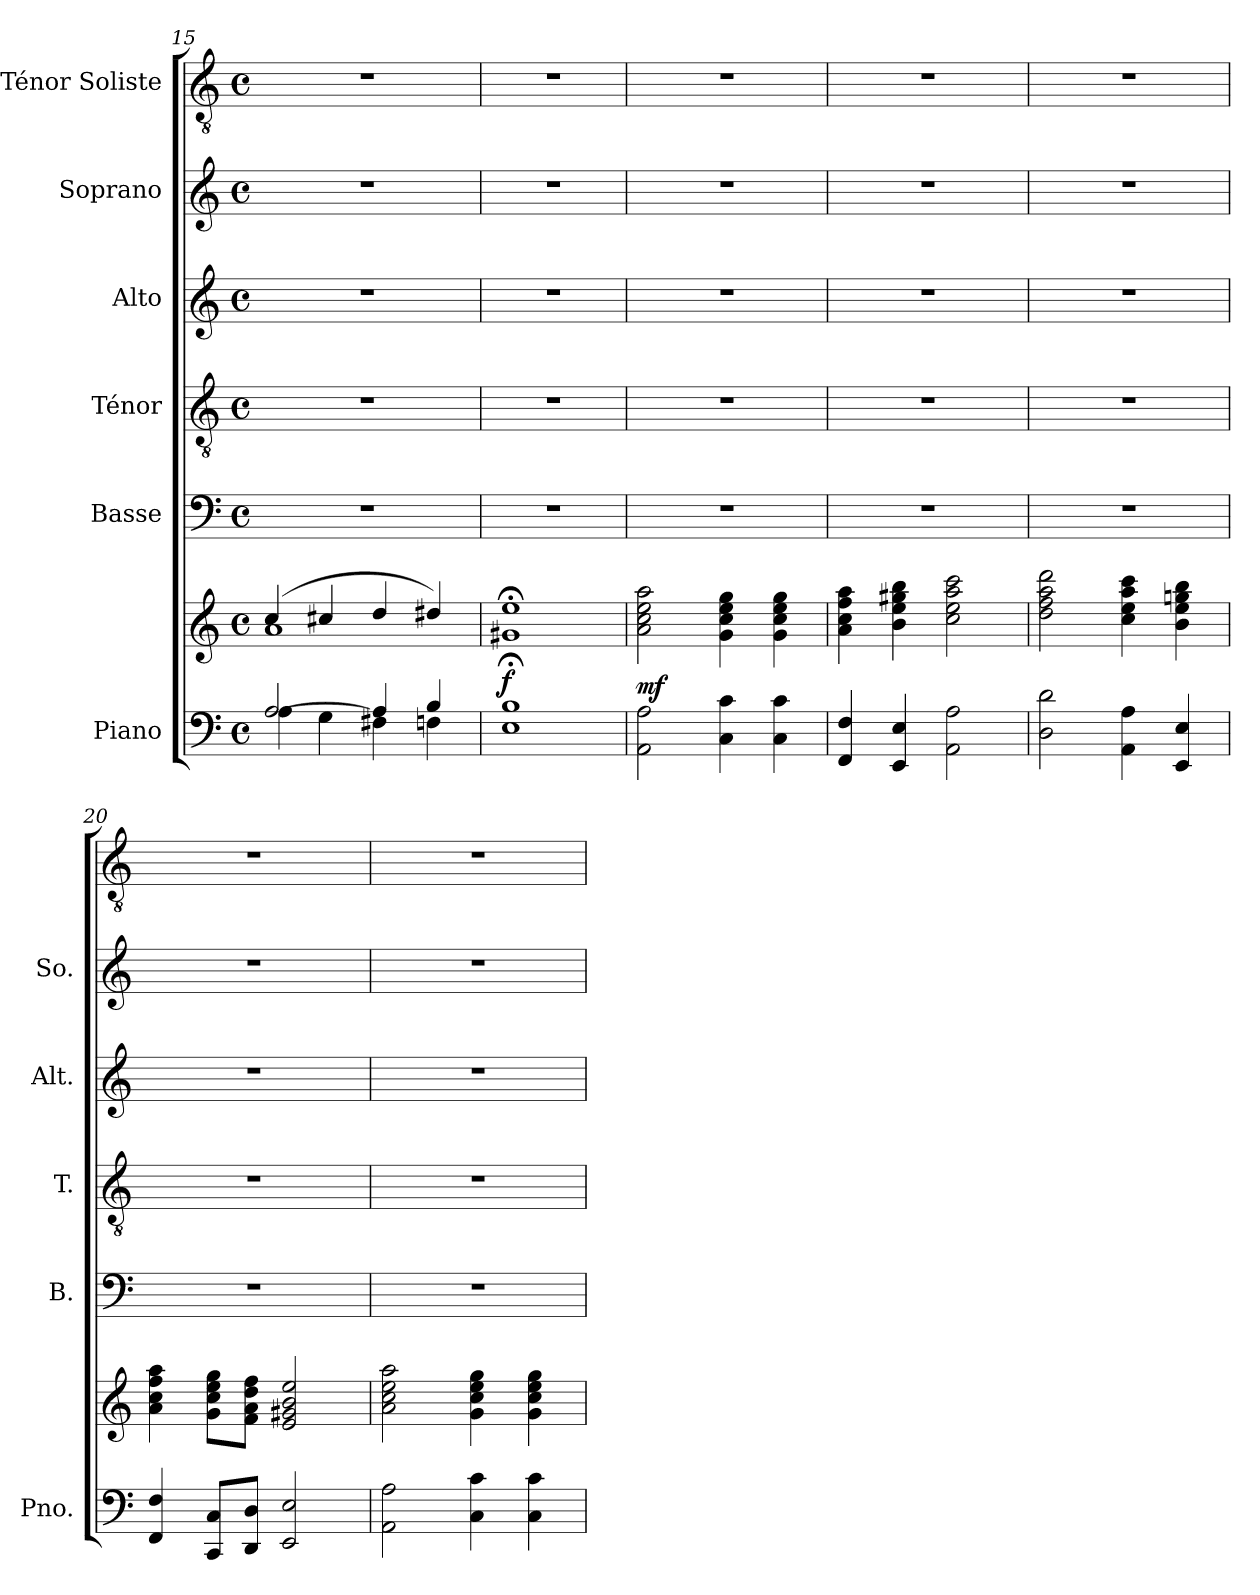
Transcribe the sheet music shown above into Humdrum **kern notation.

**kern	**kern	**dynam	**kern	**kern	**kern	**kern	**kern
*part6	*part6	*part6	*part5	*part4	*part3	*part2	*part1
*staff7	*staff6	*staff6/7	*staff5	*staff4	*staff3	*staff2	*staff1
*I"Piano	*	*	*I"Basse	*I"Ténor	*I"Alto	*I"Soprano	*I"Ténor Soliste
*I'Pno.	*	*	*I'B.	*I'T.	*I'Alt.	*I'So.	*
*clefF4	*clefG2	*	*clefF4	*clefGv2	*clefG2	*clefG2	*clefGv2
*k[]	*k[]	*	*k[]	*k[]	*k[]	*k[]	*k[]
*M4/4	*M4/4	*	*M4/4	*M4/4	*M4/4	*M4/4	*M4/4
*met(c)	*met(c)	*	*met(c)	*met(c)	*met(c)	*met(c)	*met(c)
=15	=15	=15	=15	=15	=15	=15	=15
*^	*^	*	*	*	*	*	*
[2A/	4A\	(4cc/	1a	.	1r	1r	1r	1r	1r
.	4G\	4cc#X/	.	.	.	.	.	.	.
4A/]	4F#X\	4dd/	.	.	.	.	.	.	.
4B/	4Fn\	4dd#X/)	.	.	.	.	.	.	.
=16	=16	=16	=16	=16	=16	=16	=16	=16	=16
!	!	!	!	!LO:DY:a=2	!	!	!	!	!
*v	*v	*	*	*	*	*	*	*	*
1E; 1B;	1ee;<	1g#X	f	1r	1r	1r	1r	1r
=17	=17	=17	=17	=17	=17	=17	=17	=17
!	!	!	!LO:DY:a=2	!	!	!	!	!
*	*v	*v	*	*	*	*	*	*
2AA\ 2A\	2a\ 2cc\ 2ee\ 2aa\	mf	1r	1r	1r	1r	1r
4C\ 4c\	4g\ 4cc\ 4ee\ 4gg\	.	.	.	.	.	.
4C\ 4c\	4g\ 4cc\ 4ee\ 4gg\	.	.	.	.	.	.
!!LO:LB:g=z
=18	=18	=18	=18	=18	=18	=18	=18
4FF/ 4F/	4a\ 4cc\ 4ff\ 4aa\	.	1r	1r	1r	1r	1r
4EE/ 4E/	4b\ 4ee\ 4gg#X\ 4bb\	.	.	.	.	.	.
2AA\ 2A\	2cc\ 2ee\ 2aa\ 2ccc\	.	.	.	.	.	.
=19	=19	=19	=19	=19	=19	=19	=19
2D\ 2d\	2dd\ 2ff\ 2aa\ 2ddd\	.	1r	1r	1r	1r	1r
4AA\ 4A\	4cc\ 4ee\ 4aa\ 4ccc\	.	.	.	.	.	.
4EE/ 4E/	4b\ 4ee\ 4ggn\ 4bb\	.	.	.	.	.	.
=20	=20	=20	=20	=20	=20	=20	=20
4FF/ 4F/	4a\ 4cc\ 4ff\ 4aa\	.	1r	1r	1r	1r	1r
8CC/ 8C/L	8g\ 8cc\ 8ee\ 8gg\L	.	.	.	.	.	.
8DD/ 8D/J	8f\ 8a\ 8dd\ 8ff\J	.	.	.	.	.	.
2EE/ 2E/	2e/ 2g#X/ 2b/ 2ee/	.	.	.	.	.	.
=21	=21	=21	=21	=21	=21	=21	=21
2AA\ 2A\	2a\ 2cc\ 2ee\ 2aa\	.	1r	1r	1r	1r	1r
4C\ 4c\	4g\ 4cc\ 4ee\ 4gg\	.	.	.	.	.	.
4C\ 4c\	4g\ 4cc\ 4ee\ 4gg\	.	.	.	.	.	.
=	=	=	=	=	=	=	=
*-	*-	*-	*-	*-	*-	*-	*-
